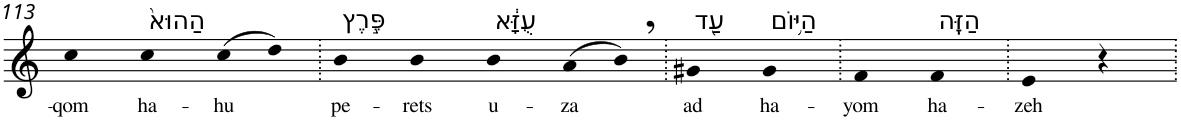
**kern	**text
*part1	*part1
*staff1	*staff1
*I"Piano	*
*I'Pno	*
!!LO:PB:g=z
*clefG2	*
*k[]	*
=113	=113
!	!LO:LY:b
4cc	-qom
!LO:TX:a:t=הַהוּא֙	!
!	!LO:LY:b
4cc	ha-
!	!LO:LY:b
(>8cc	-hu
8dd)	.
=114.	=114.
!LO:TX:a:t=פֶּ֣רֶץ	!
!	!LO:LY:b
4b	pe-
!	!LO:LY:b
4b	-rets
!LO:TX:a:t=עֻזָּ֔א	!
!	!LO:LY:b
4b	u-
!	!LO:LY:b
(>8a	-za
8b,)	.
=115.	=115.
!LO:TX:a:t=עַ֖ד	!
!	!LO:LY:b
4g#X	ad
!LO:TX:a:t=הַיּ֥וֹם	!
!	!LO:LY:b
4g#	ha-
=116.	=116.
!	!LO:LY:b
4f	-yom
!LO:TX:a:t=הַזֶּֽה	!
!	!LO:LY:b
4f	ha-
=117.	=117.
!	!LO:LY:b
4e	-zeh
4r	.
=.	=.
*-	*-
